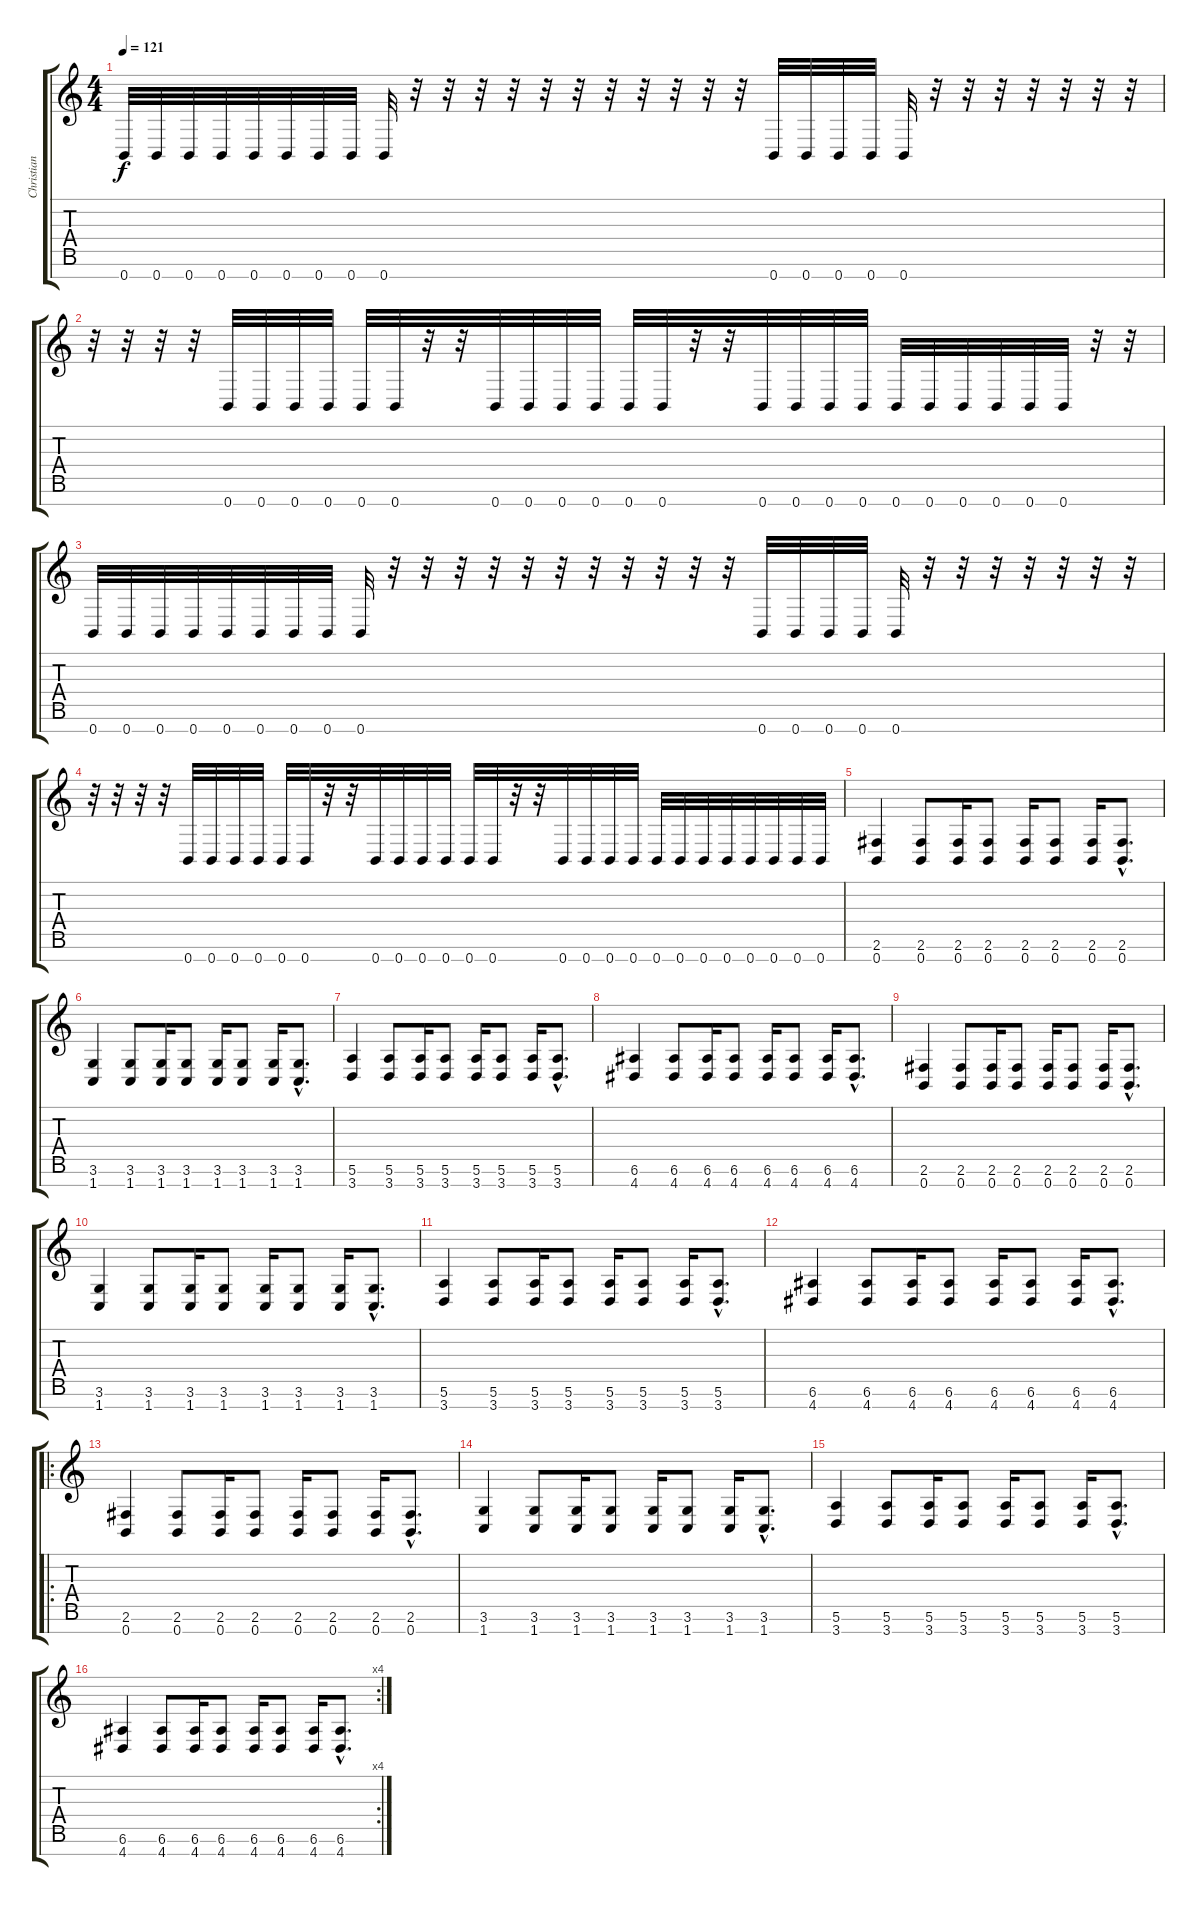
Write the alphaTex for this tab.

\track ("Christian Olde Wolbers" "Christian ") {instrument distortionguitar}
\staff {score tabs}
\tuning (E4 B3 G3 D3 A2 E2 B1) {hide}
\ts (4 4)
\tempo 121
\clef g2
\ks c
0.7.32{dy f} 0.7.32 0.7.32 0.7.32 0.7.32 0.7.32 0.7.32 0.7.32 0.7.32 r.32 r.32 r.32 r.32 r.32 r.32 r.32 r.32 r.32 r.32 r.32 0.7.32 0.7.32 0.7.32 0.7.32 0.7.32 r.32 r.32 r.32 r.32 r.32 r.32 r.32 |
r.32 r.32 r.32 r.32 0.7.32 0.7.32 0.7.32 0.7.32 0.7.32 0.7.32 r.32 r.32 0.7.32 0.7.32 0.7.32 0.7.32 0.7.32 0.7.32 r.32 r.32 0.7.32 0.7.32 0.7.32 0.7.32 0.7.32 0.7.32 0.7.32 0.7.32 0.7.32 0.7.32 r.32 r.32 |
0.7.32 0.7.32 0.7.32 0.7.32 0.7.32 0.7.32 0.7.32 0.7.32 0.7.32 r.32 r.32 r.32 r.32 r.32 r.32 r.32 r.32 r.32 r.32 r.32 0.7.32 0.7.32 0.7.32 0.7.32 0.7.32 r.32 r.32 r.32 r.32 r.32 r.32 r.32 |
r.32 r.32 r.32 r.32 0.7.32 0.7.32 0.7.32 0.7.32 0.7.32 0.7.32 r.32 r.32 0.7.32 0.7.32 0.7.32 0.7.32 0.7.32 0.7.32 r.32 r.32 0.7.32 0.7.32 0.7.32 0.7.32 0.7.32 0.7.32 0.7.32 0.7.32 0.7.32 0.7.32 0.7.32 0.7.32 |
(2.6 0.7).4 (2.6 0.7).8 (2.6 0.7).16 (2.6 0.7).8 (2.6 0.7).16 (2.6 0.7).8 (2.6 0.7).16 (2.6{hac} 0.7{hac}).8{d} |
(3.6 1.7).4 (3.6 1.7).8 (3.6 1.7).16 (3.6 1.7).8 (3.6 1.7).16 (3.6 1.7).8 (3.6 1.7).16 (3.6{hac} 1.7{hac}).8{d} |
(5.6 3.7).4 (5.6 3.7).8 (5.6 3.7).16 (5.6 3.7).8 (5.6 3.7).16 (5.6 3.7).8 (5.6 3.7).16 (5.6{hac} 3.7{hac}).8{d} |
(6.6 4.7).4 (6.6 4.7).8 (6.6 4.7).16 (6.6 4.7).8 (6.6 4.7).16 (6.6 4.7).8 (6.6 4.7).16 (6.6{hac} 4.7{hac}).8{d} |
(2.6 0.7).4 (2.6 0.7).8 (2.6 0.7).16 (2.6 0.7).8 (2.6 0.7).16 (2.6 0.7).8 (2.6 0.7).16 (2.6{hac} 0.7{hac}).8{d} |
(3.6 1.7).4 (3.6 1.7).8 (3.6 1.7).16 (3.6 1.7).8 (3.6 1.7).16 (3.6 1.7).8 (3.6 1.7).16 (3.6{hac} 1.7{hac}).8{d} |
(5.6 3.7).4 (5.6 3.7).8 (5.6 3.7).16 (5.6 3.7).8 (5.6 3.7).16 (5.6 3.7).8 (5.6 3.7).16 (5.6{hac} 3.7{hac}).8{d} |
(6.6 4.7).4 (6.6 4.7).8 (6.6 4.7).16 (6.6 4.7).8 (6.6 4.7).16 (6.6 4.7).8 (6.6 4.7).16 (6.6{hac} 4.7{hac}).8{d} |
\ro
(2.6 0.7).4 (2.6 0.7).8 (2.6 0.7).16 (2.6 0.7).8 (2.6 0.7).16 (2.6 0.7).8 (2.6 0.7).16 (2.6{hac} 0.7{hac}).8{d} |
(3.6 1.7).4 (3.6 1.7).8 (3.6 1.7).16 (3.6 1.7).8 (3.6 1.7).16 (3.6 1.7).8 (3.6 1.7).16 (3.6{hac} 1.7{hac}).8{d} |
(5.6 3.7).4 (5.6 3.7).8 (5.6 3.7).16 (5.6 3.7).8 (5.6 3.7).16 (5.6 3.7).8 (5.6 3.7).16 (5.6{hac} 3.7{hac}).8{d} |
\rc 4
(6.6 4.7).4 (6.6 4.7).8 (6.6 4.7).16 (6.6 4.7).8 (6.6 4.7).16 (6.6 4.7).8 (6.6 4.7).16 (6.6{hac} 4.7{hac}).8{d}
